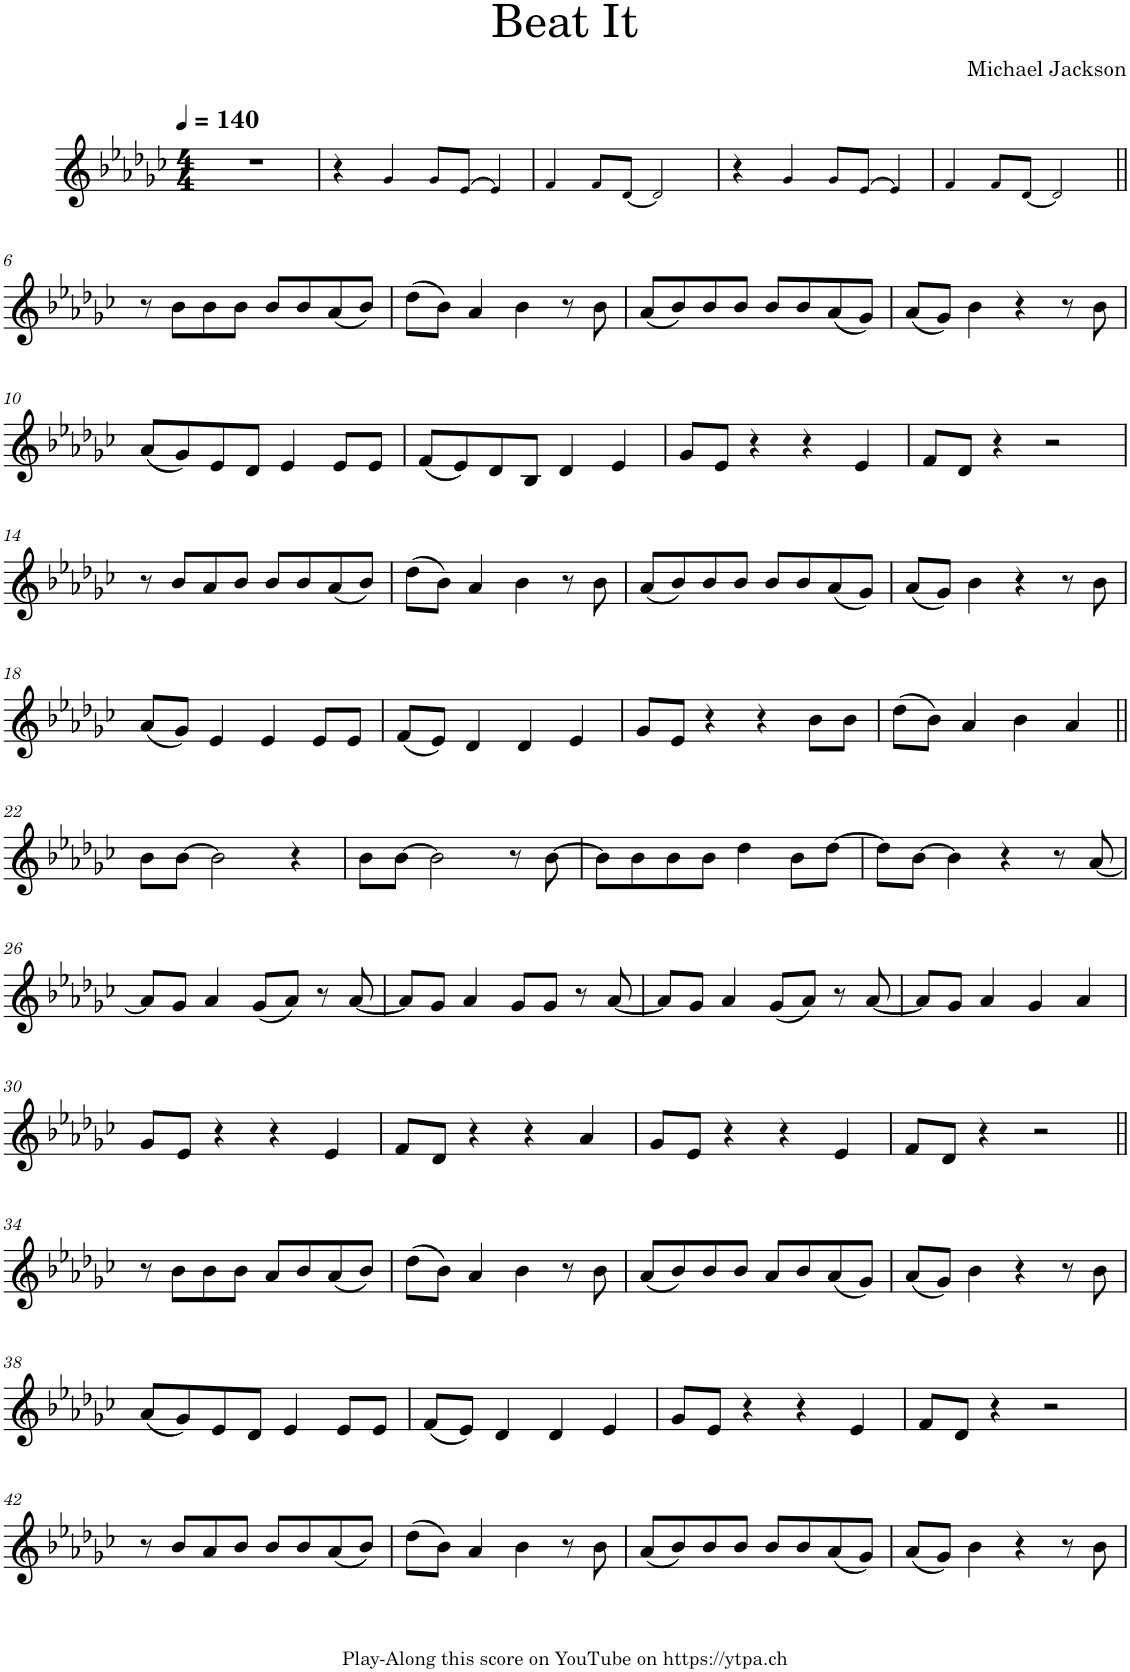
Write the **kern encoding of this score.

**kern
*part1
*staff1
*I"Piano
*I'Pno.
*clefG2
*k[b-e-a-d-g-c-]
*M4/4
*MM140
=1
1r
=2
4r
4g-!/
8g-!/L
[>8e-!/J
4e-!/]
=3
4f!/
8f!/L
[<8d-!/J
2d-!/]
=4
4r
4g-!/
8g-!/L
[>8e-!/J
4e-!/]
=5
4f!/
8f!/L
[<8d-!/J
2d-!/]
!!LO:LB:g=z
=6||
8r
8b-\L
8b-\
8b-\J
8b-/L
8b-/
(8a-/
8b-/J)
=7
(8dd-\L
8b-\J)
4a-/
4b-\
8r
8b-\
=8
(8a-/L
8b-/)
8b-/
8b-/J
8b-/L
8b-/
(8a-/
8g-/J)
=9
(8a-/L
8g-/J)
4b-\
4r
8r
8b-\
!!LO:LB:g=z
=10
(8a-/L
8g-/)
8e-/
8d-/J
4e-/
8e-/L
8e-/J
=11
(8f/L
8e-/)
8d-/
8B-/J
4d-/
4e-/
=12
8g-/L
8e-/J
4r
4r
4e-/
=13
8f/L
8d-/J
4r
2r
!!LO:LB:g=z
=14
8r
8b-/L
8a-/
8b-/J
8b-/L
8b-/
(8a-/
8b-/J)
=15
(8dd-\L
8b-\J)
4a-/
4b-\
8r
8b-\
=16
(8a-/L
8b-/)
8b-/
8b-/J
8b-/L
8b-/
(8a-/
8g-/J)
=17
(8a-/L
8g-/J)
4b-\
4r
8r
8b-\
!!LO:LB:g=z
=18
(8a-/L
8g-/J)
4e-/
4e-/
8e-/L
8e-/J
=19
(8f/L
8e-/J)
4d-/
4d-/
4e-/
=20
8g-/L
8e-/J
4r
4r
8b-\L
8b-\J
=21
(8dd-\L
8b-\J)
4a-/
4b-\
4a-/
!!LO:LB:g=z
=22||
8b-\L
[>8b-\J
2b-\]
4r
=23
8b-\L
[>8b-\J
2b-\]
8r
[>8b-\
=24
8b-\L]
8b-\
8b-\
8b-\J
4dd-\
8b-\L
[8dd-\J
=25
8dd-\L]
[8b-\J
4b-\]
4r
8r
[8a-/
!!LO:LB:g=z
=26
8a-/L]
8g-/J
4a-/
(8g-/L
8a-/J)
8r
[8a-/
=27
8a-/L]
8g-/J
4a-/
8g-/L
8g-/J
8r
[8a-/
=28
8a-/L]
8g-/J
4a-/
(8g-/L
8a-/J)
8r
[8a-/
=29
8a-/L]
8g-/J
4a-/
4g-/
4a-/
!!LO:LB:g=z
=30
8g-/L
8e-/J
4r
4r
4e-/
=31
8f/L
8d-/J
4r
4r
4a-/
=32
8g-/L
8e-/J
4r
4r
4e-/
=33
8f/L
8d-/J
4r
2r
!!LO:LB:g=z
=34||
8r
8b-\L
8b-\
8b-\J
8a-/L
8b-/
(8a-/
8b-/J)
=35
(8dd-\L
8b-\J)
4a-/
4b-\
8r
8b-\
=36
(8a-/L
8b-/)
8b-/
8b-/J
8a-/L
8b-/
(8a-/
8g-/J)
=37
(8a-/L
8g-/J)
4b-\
4r
8r
8b-\
!!LO:LB:g=z
=38
(8a-/L
8g-/)
8e-/
8d-/J
4e-/
8e-/L
8e-/J
=39
(8f/L
8e-/J)
4d-/
4d-/
4e-/
=40
8g-/L
8e-/J
4r
4r
4e-/
=41
8f/L
8d-/J
4r
2r
!!LO:LB:g=z
=42
8r
8b-/L
8a-/
8b-/J
8b-/L
8b-/
(8a-/
8b-/J)
=43
(8dd-\L
8b-\J)
4a-/
4b-\
8r
8b-\
=44
(8a-/L
8b-/)
8b-/
8b-/J
8b-/L
8b-/
(8a-/
8g-/J)
=45
(8a-/L
8g-/J)
4b-\
4r
8r
8b-\
=
*-
